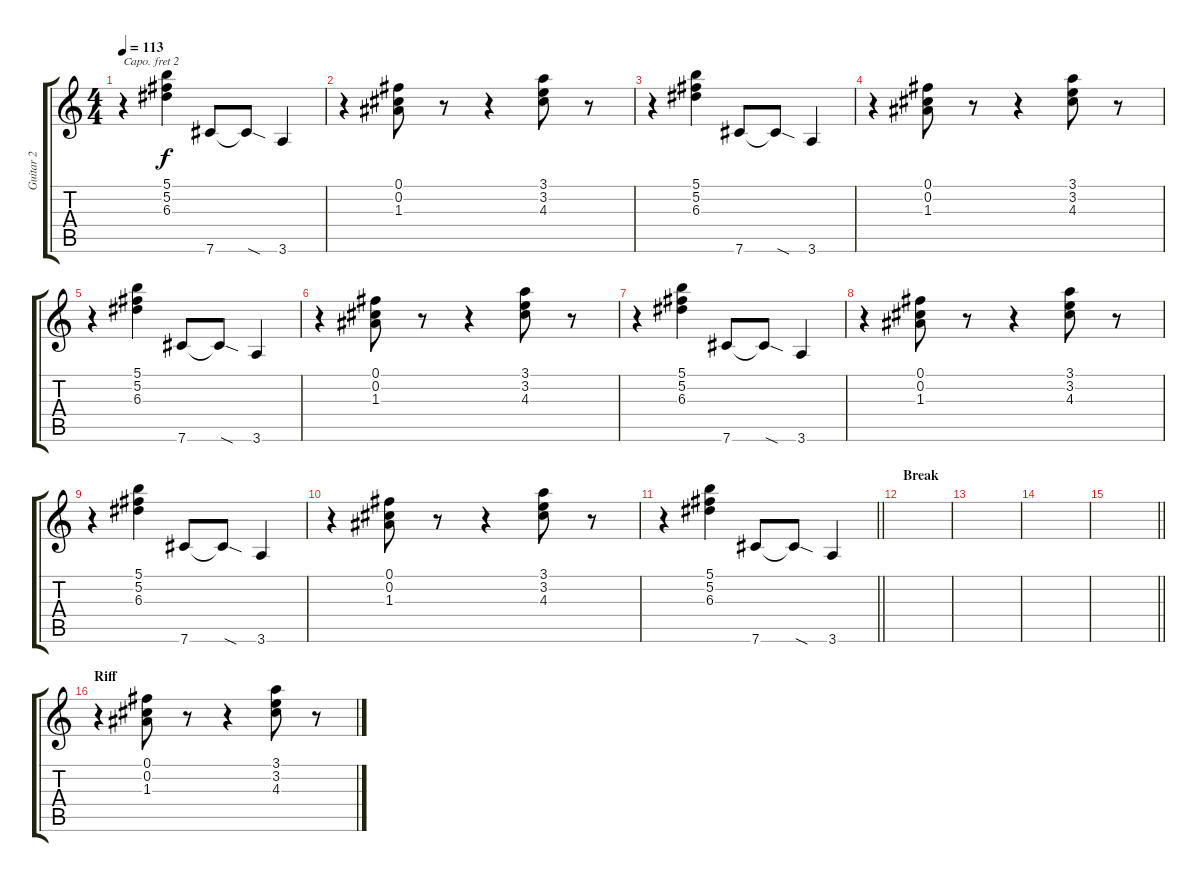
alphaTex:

\track ("Guitar 2" "Guitar 2") {instrument overdrivenguitar}
\staff {score tabs}
\capo 2
\tuning (E4 B3 G3 D3 A2 E2) {hide}
\ts (4 4)
\tempo 113
\clef g2
\ks c
r.4{dy f} (5.1 5.2 6.3).4 7.6.8 7.6{sod t}.8 3.6.4 |
r.4 (0.1 0.2 1.3).8 r.8 r.4 (3.1 3.2 4.3).8 r.8 |
r.4 (5.1 5.2 6.3).4 7.6.8 7.6{sod t}.8 3.6.4 |
r.4 (0.1 0.2 1.3).8 r.8 r.4 (3.1 3.2 4.3).8 r.8 |
r.4 (5.1 5.2 6.3).4 7.6.8 7.6{sod t}.8 3.6.4 |
r.4 (0.1 0.2 1.3).8 r.8 r.4 (3.1 3.2 4.3).8 r.8 |
r.4 (5.1 5.2 6.3).4 7.6.8 7.6{sod t}.8 3.6.4 |
r.4 (0.1 0.2 1.3).8 r.8 r.4 (3.1 3.2 4.3).8 r.8 |
r.4 (5.1 5.2 6.3).4 7.6.8 7.6{sod t}.8 3.6.4 |
r.4 (0.1 0.2 1.3).8 r.8 r.4 (3.1 3.2 4.3).8 r.8 |
\barLineRight lightlight
r.4 (5.1 5.2 6.3).4 7.6.8 7.6{sod t}.8 3.6.4 |
\section ("" "Break")
|
|
|
\barLineRight lightlight
|
\section ("" "Riff")
r.4 (0.1 0.2 1.3).8 r.8 r.4 (3.1 3.2 4.3).8 r.8
